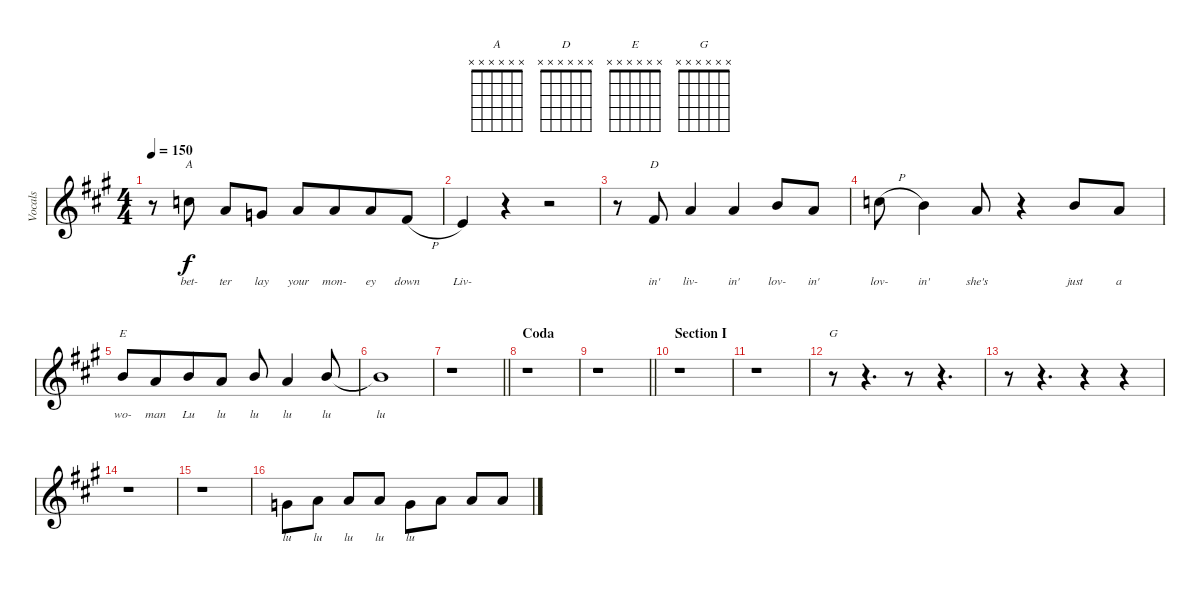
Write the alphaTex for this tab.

\track ("Vocals" "Vocals") {instrument voiceoohs}
\staff {score}
\tuning (E4 B3 G3 D3 A2 E2) {hide}
\chord ("A" x x x x x x)
\chord ("D" x x x x x x)
\chord ("E" x x x x x x)
\chord ("G" x x x x x x)
\ts (4 4)
\tempo 150
\clef g2
\ks a
r.8{dy f} 8.1.8{ch "A" lyrics (0 "bet-") lyrics (1 "") lyrics (2 "") lyrics (3 "") lyrics (4 "")} 5.1.8{lyrics (0 "ter") lyrics (1 "") lyrics (2 "") lyrics (3 "") lyrics (4 "")} 3.1.8{lyrics (0 "lay") lyrics (1 "") lyrics (2 "") lyrics (3 "") lyrics (4 "")} 5.1.8{lyrics (0 "your") lyrics (1 "") lyrics (2 "") lyrics (3 "") lyrics (4 "")} 5.1.8{lyrics (0 "mon-") lyrics (1 "") lyrics (2 "") lyrics (3 "") lyrics (4 "") beam merge} 5.1.8{lyrics (0 "ey") lyrics (1 "") lyrics (2 "") lyrics (3 "") lyrics (4 "")} 2.1{h}.8{lyrics (0 "down") lyrics (1 "") lyrics (2 "") lyrics (3 "") lyrics (4 "")} |
0.1.4{lyrics (0 "Liv-") lyrics (1 "") lyrics (2 "") lyrics (3 "") lyrics (4 "")} r.4 r.2 |
r.8 7.2.8{ch "D" lyrics (0 "in'") lyrics (1 "") lyrics (2 "") lyrics (3 "") lyrics (4 "")} 5.1.4{lyrics (0 "liv-") lyrics (1 "") lyrics (2 "") lyrics (3 "") lyrics (4 "")} 5.1.4{lyrics (0 "in'") lyrics (1 "") lyrics (2 "") lyrics (3 "") lyrics (4 "")} 7.1.8{lyrics (0 "lov-") lyrics (1 "") lyrics (2 "") lyrics (3 "") lyrics (4 "")} 5.1.8{lyrics (0 "in'") lyrics (1 "") lyrics (2 "") lyrics (3 "") lyrics (4 "")} |
8.1{h}.8{lyrics (0 "lov-") lyrics (1 "") lyrics (2 "") lyrics (3 "") lyrics (4 "")} 7.1.4{lyrics (0 "in'") lyrics (1 "") lyrics (2 "") lyrics (3 "") lyrics (4 "")} 5.1.8{lyrics (0 "she's") lyrics (1 "") lyrics (2 "") lyrics (3 "") lyrics (4 "")} r.4 7.1.8{lyrics (0 "just") lyrics (1 "") lyrics (2 "") lyrics (3 "") lyrics (4 "")} 5.1.8{lyrics (0 "a") lyrics (1 "") lyrics (2 "") lyrics (3 "") lyrics (4 "")} |
7.1.8{ch "E" lyrics (0 "wo-") lyrics (1 "") lyrics (2 "") lyrics (3 "") lyrics (4 "") beam Up} 5.1.8{lyrics (0 "man") lyrics (1 "") lyrics (2 "") lyrics (3 "") lyrics (4 "") beam Up beam merge} 7.1.8{lyrics (0 "Lu") lyrics (1 "") lyrics (2 "") lyrics (3 "") lyrics (4 "") beam Up} 5.1.8{lyrics (0 "lu") lyrics (1 "") lyrics (2 "") lyrics (3 "") lyrics (4 "") beam Up} 7.1.8{lyrics (0 "lu") lyrics (1 "") lyrics (2 "") lyrics (3 "") lyrics (4 "") beam Up} 5.1.4{lyrics (0 "lu") lyrics (1 "") lyrics (2 "") lyrics (3 "") lyrics (4 "") beam Up} 7.1.8{lyrics (0 "lu") lyrics (1 "") lyrics (2 "") lyrics (3 "") lyrics (4 "") beam Up} |
7.1{t}.1{lyrics (0 "lu") lyrics (1 "") lyrics (2 "") lyrics (3 "") lyrics (4 "")} |
\barLineRight lightlight
r.1 |
\section ("" "Coda")
r.1 |
\barLineRight lightlight
r.1 |
\section ("" "Section I")
r.1 |
r.1 |
r.8{ch "G" beam Down} r.4{d} r.8{beam Down} r.4{d} |
r.8 r.4{d} r.4{beam Down} r.4 |
r.1 |
r.1 |
3.1.8{lyrics (0 "lu") lyrics (1 "") lyrics (2 "") lyrics (3 "") lyrics (4 "") beam Down} 5.1.8{lyrics (0 "lu") lyrics (1 "") lyrics (2 "") lyrics (3 "") lyrics (4 "") beam Down} 5.1.8{lyrics (0 "lu") lyrics (1 "") lyrics (2 "") lyrics (3 "") lyrics (4 "")} 5.1.8{lyrics (0 "lu") lyrics (1 "") lyrics (2 "") lyrics (3 "") lyrics (4 "")} 3.1.8{lyrics (0 "lu") lyrics (1 "") lyrics (2 "") lyrics (3 "") lyrics (4 "") beam Down} 5.1.8{beam Down} 5.1.8 5.1.8
